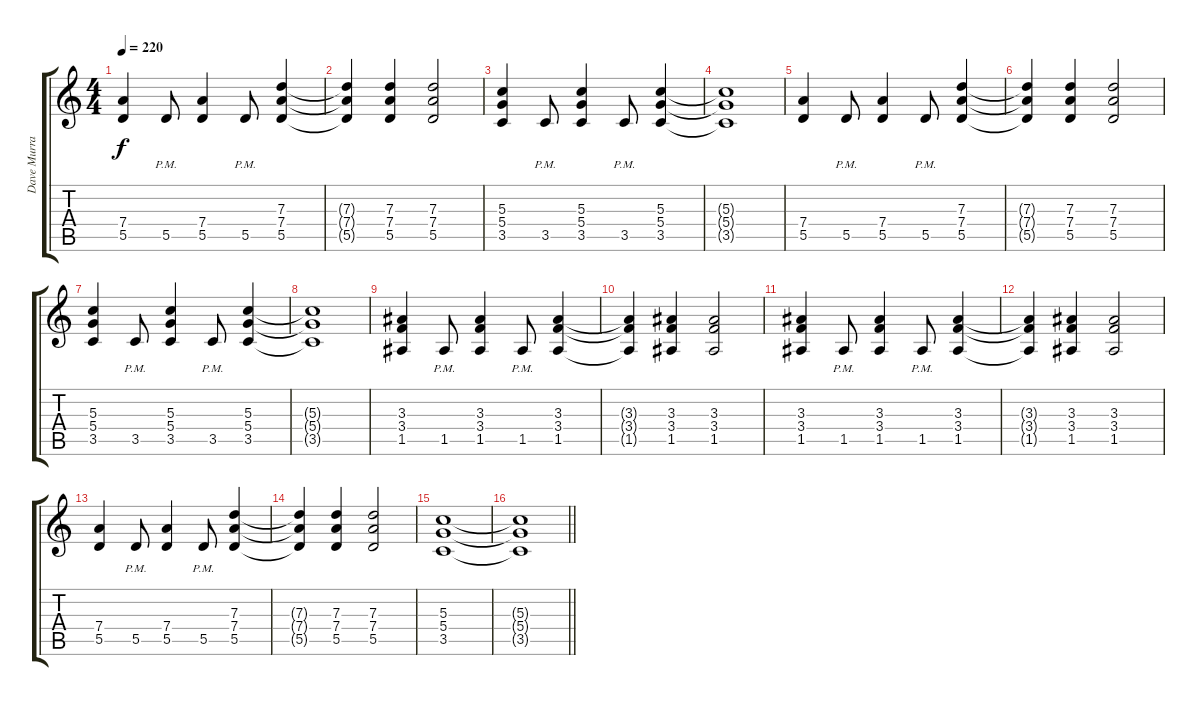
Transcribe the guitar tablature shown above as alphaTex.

\track ("Dave Murray" "Dave Murra") {instrument overdrivenguitar}
\staff {score tabs}
\tuning (E4 B3 G3 D3 A2 E2) {hide}
\ts (4 4)
\tempo 220
\clef g2
\ks c
(7.4 5.5).4{dy f} 5.5{pm}.8 (7.4 5.5).4 5.5{pm}.8 (7.3 7.4 5.5).4 |
(7.3{t} 7.4{t} 5.5{t}).4 (7.3 7.4 5.5).4 (7.3 7.4 5.5).2 |
(5.3 5.4 3.5).4 3.5{pm}.8 (5.3 5.4 3.5).4 3.5{pm}.8 (5.3 5.4 3.5).4 |
(5.3{t} 5.4{t} 3.5{t}).1 |
(7.4 5.5).4 5.5{pm}.8 (7.4 5.5).4 5.5{pm}.8 (7.3 7.4 5.5).4 |
(7.3{t} 7.4{t} 5.5{t}).4 (7.3 7.4 5.5).4 (7.3 7.4 5.5).2 |
(5.3 5.4 3.5).4 3.5{pm}.8 (5.3 5.4 3.5).4 3.5{pm}.8 (5.3 5.4 3.5).4 |
(5.3{t} 5.4{t} 3.5{t}).1 |
(3.3 3.4 1.5).4 1.5{pm}.8 (3.3 3.4 1.5).4 1.5{pm}.8 (3.3 3.4 1.5).4 |
(3.3{t} 3.4{t} 1.5{t}).4 (3.3 3.4 1.5).4 (3.3 3.4 1.5).2 |
(3.3 3.4 1.5).4 1.5{pm}.8 (3.3 3.4 1.5).4 1.5{pm}.8 (3.3 3.4 1.5).4 |
(3.3{t} 3.4{t} 1.5{t}).4 (3.3 3.4 1.5).4 (3.3 3.4 1.5).2 |
(7.4 5.5).4 5.5{pm}.8 (7.4 5.5).4 5.5{pm}.8 (7.3 7.4 5.5).4 |
(7.3{t} 7.4{t} 5.5{t}).4 (7.3 7.4 5.5).4 (7.3 7.4 5.5).2 |
(5.3 5.4 3.5).1 |
\barLineRight lightlight
(5.3{t} 5.4{t} 3.5{t}).1
